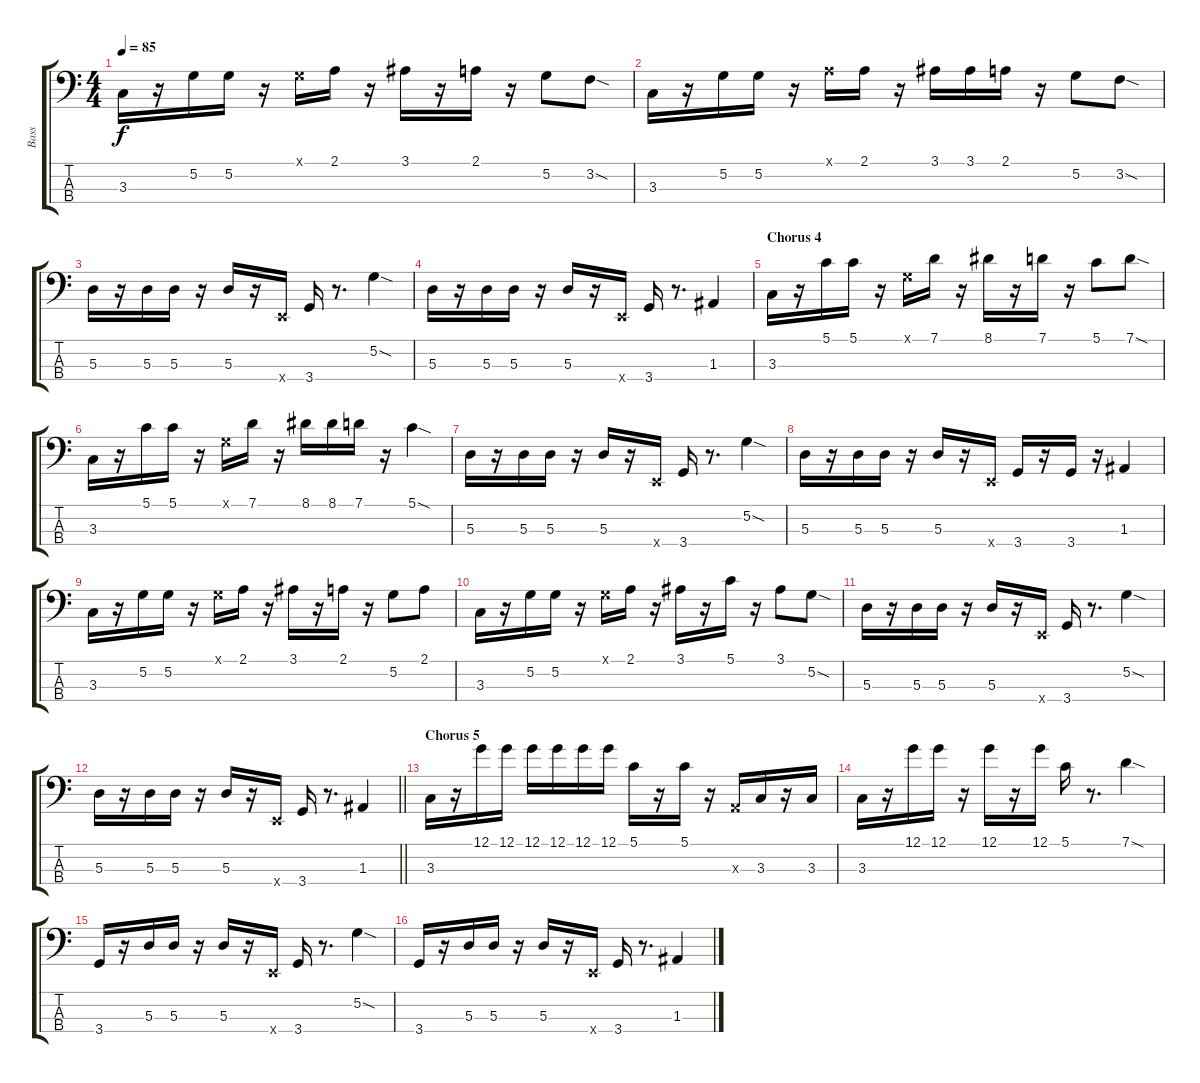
\track ("Bass" "Bass") {instrument electricbassfinger}
\staff {score tabs}
\tuning (G2 D2 A1 E1) {hide}
\ts (4 4)
\tempo 85
\clef f4
\ks c
3.3.16{dy f} r.16 5.2.16 5.2.16 r.16 0.1{x}.16 2.1.16 r.16 3.1.16 r.16 2.1.16 r.16 5.2.8 3.2{sod}.8 |
3.3.16 r.16 5.2.16 5.2.16 r.16 2.1{x}.16 2.1.16 r.16 3.1.16 3.1.16 2.1.16 r.16 5.2.8 3.2{sod}.8 |
5.3.16 r.16 5.3.16 5.3.16 r.16 5.3.16 r.16 0.4{x}.16 3.4.16 r.8{d} 5.2{sod}.4 |
5.3.16 r.16 5.3.16 5.3.16 r.16 5.3.16 r.16 0.4{x}.16 3.4.16 r.8{d} 1.3.4 |
\section ("" "Chorus 4")
3.3.16 r.16 5.1.16 5.1.16 r.16 0.1{x}.16 7.1.16 r.16 8.1.16 r.16 7.1.16 r.16 5.1.8 7.1{sod}.8 |
3.3.16 r.16 5.1.16 5.1.16 r.16 0.1{x}.16 7.1.16 r.16 8.1.16 8.1.16 7.1.16 r.16 5.1{sod}.4 |
5.3.16 r.16 5.3.16 5.3.16 r.16 5.3.16 r.16 0.4{x}.16 3.4.16 r.8{d} 5.2{sod}.4 |
5.3.16 r.16 5.3.16 5.3.16 r.16 5.3.16 r.16 0.4{x}.16 3.4.16 r.16 3.4.16 r.16 1.3.4 |
3.3.16 r.16 5.2.16 5.2.16 r.16 0.1{x}.16 2.1.16 r.16 3.1.16 r.16 2.1.16 r.16 5.2.8 2.1.8 |
3.3.16 r.16 5.2.16 5.2.16 r.16 0.1{x}.16 2.1.16 r.16 3.1.16 r.16 5.1.16 r.16 3.1.8 5.2{sod}.8 |
5.3.16 r.16 5.3.16 5.3.16 r.16 5.3.16 r.16 0.4{x}.16 3.4.16 r.8{d} 5.2{sod}.4 |
\barLineRight lightlight
5.3.16 r.16 5.3.16 5.3.16 r.16 5.3.16 r.16 0.4{x}.16 3.4.16 r.8{d} 1.3.4 |
\section ("" "Chorus 5")
3.3.16 r.16 12.1.16 12.1.16 12.1.16 12.1.16 12.1.16 12.1.16 5.1.16 r.16 5.1.16 r.16 0.3{x}.16 3.3.16 r.16 3.3.16 |
3.3.16 r.16 12.1.16 12.1.16 r.16 12.1.16 r.16 12.1.16 5.1.16 r.8{d} 7.1{sod}.4 |
3.4.16 r.16 5.3.16 5.3.16 r.16 5.3.16 r.16 0.4{x}.16 3.4.16 r.8{d} 5.2{sod}.4 |
3.4.16 r.16 5.3.16 5.3.16 r.16 5.3.16 r.16 0.4{x}.16 3.4.16 r.8{d} 1.3.4
